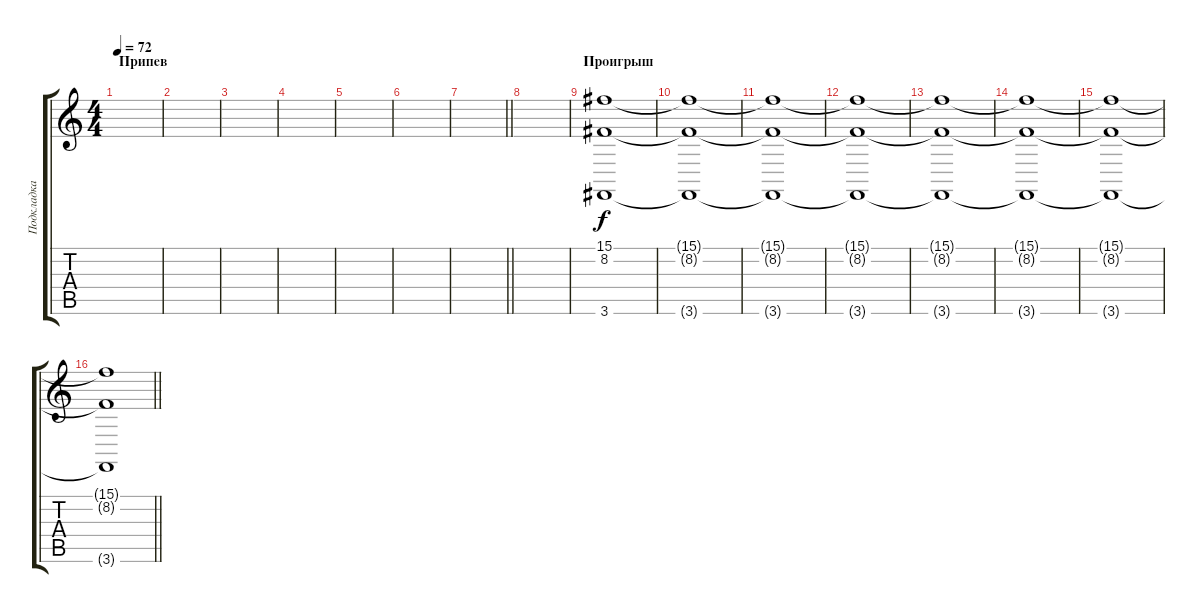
\track ("Подкладка" "Подкладка") {instrument pad2warm}
\staff {score tabs}
\tuning (Eb4 Bb3 Gb3 Db3 Ab2 Eb2) {hide}
\ts (4 4)
\section ("" "Припев")
\tempo 72
\clef g2
\ks c
|
|
|
|
|
|
\barLineRight lightlight
|
|
\section ("" "Проигрыш")
(15.1 8.2 3.6).1{volume 7} |
(15.1{t} 8.2{t} 3.6{t}).1 |
(15.1{t} 8.2{t} 3.6{t}).1 |
(15.1{t} 8.2{t} 3.6{t}).1 |
(15.1{t} 8.2{t} 3.6{t}).1 |
(15.1{t} 8.2{t} 3.6{t}).1 |
(15.1{t} 8.2{t} 3.6{t}).1 |
\barLineRight lightlight
(15.1{t} 8.2{t} 3.6{t}).1
